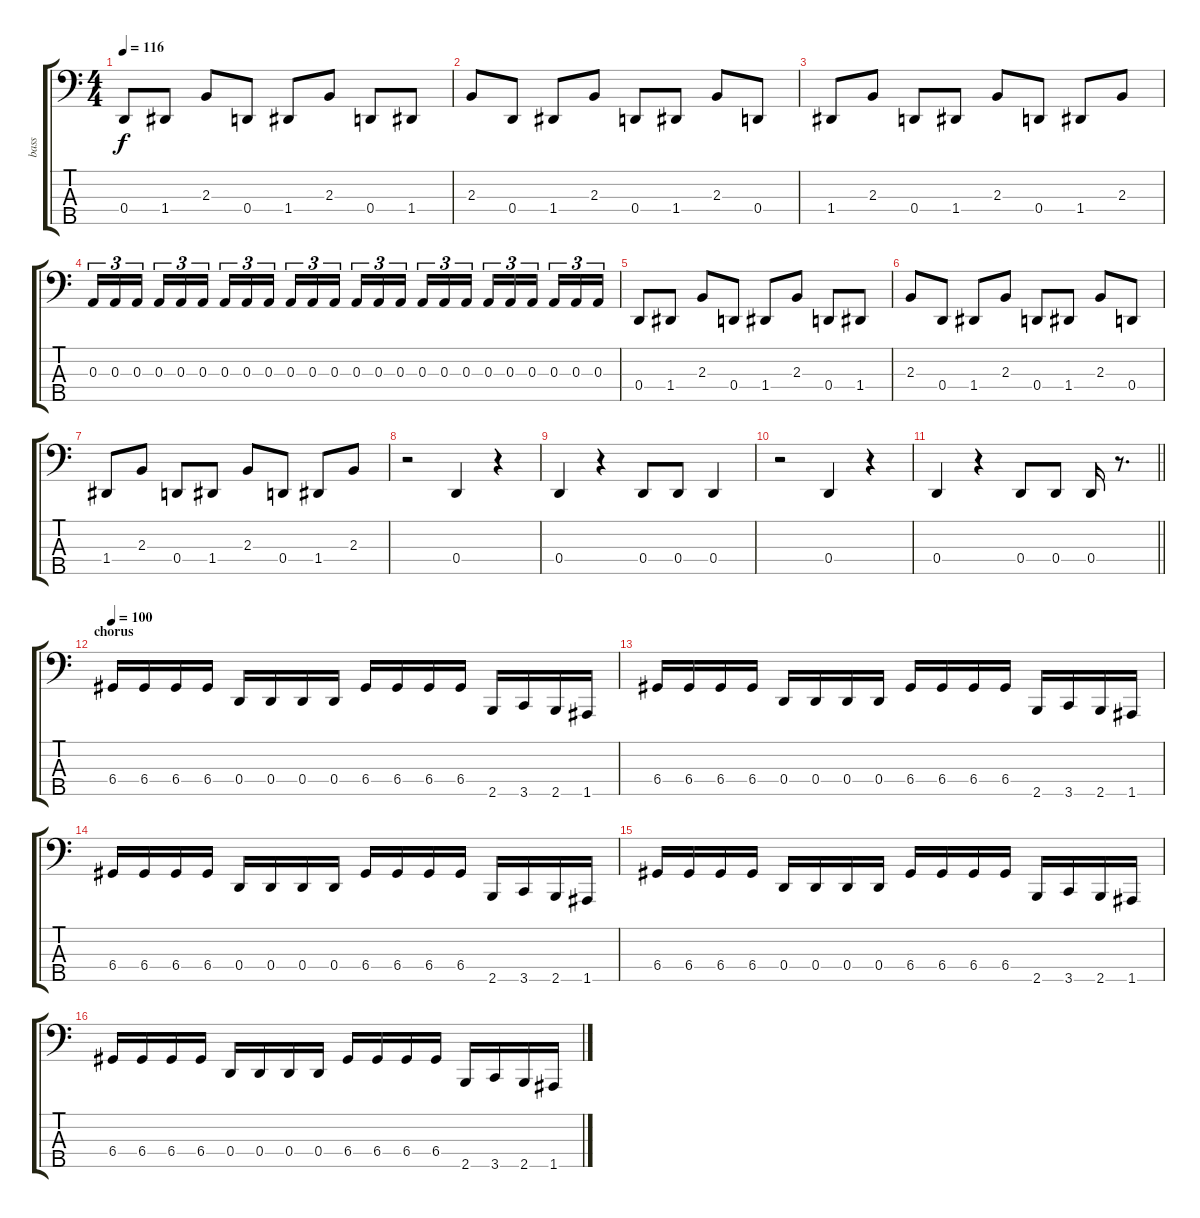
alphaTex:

\track ("bass" "bass") {instrument electricbasspick}
\staff {score tabs}
\tuning (G2 D2 A1 D1 A0) {hide}
\ts (4 4)
\tempo 116
\clef f4
\ks c
0.4.8{dy f} 1.4.8 2.3.8 0.4.8 1.4.8 2.3.8 0.4.8 1.4.8 |
2.3.8 0.4.8 1.4.8 2.3.8 0.4.8 1.4.8 2.3.8 0.4.8 |
1.4.8 2.3.8 0.4.8 1.4.8 2.3.8 0.4.8 1.4.8 2.3.8 |
0.3.16{tu (3 2)} 0.3.16{tu (3 2)} 0.3.16{tu (3 2) beam splitsecondary} 0.3.16{tu (3 2)} 0.3.16{tu (3 2)} 0.3.16{tu (3 2)} 0.3.16{tu (3 2)} 0.3.16{tu (3 2)} 0.3.16{tu (3 2) beam splitsecondary} 0.3.16{tu (3 2)} 0.3.16{tu (3 2)} 0.3.16{tu (3 2)} 0.3.16{tu (3 2)} 0.3.16{tu (3 2)} 0.3.16{tu (3 2) beam splitsecondary} 0.3.16{tu (3 2)} 0.3.16{tu (3 2)} 0.3.16{tu (3 2)} 0.3.16{tu (3 2)} 0.3.16{tu (3 2)} 0.3.16{tu (3 2) beam splitsecondary} 0.3.16{tu (3 2)} 0.3.16{tu (3 2)} 0.3.16{tu (3 2)} |
0.4.8 1.4.8 2.3.8 0.4.8 1.4.8 2.3.8 0.4.8 1.4.8 |
2.3.8 0.4.8 1.4.8 2.3.8 0.4.8 1.4.8 2.3.8 0.4.8 |
1.4.8 2.3.8 0.4.8 1.4.8 2.3.8 0.4.8 1.4.8 2.3.8 |
r.2 0.4.4 r.4 |
0.4.4 r.4 0.4.8 0.4.8 0.4.4 |
r.2 0.4.4 r.4 |
\barLineRight lightlight
0.4.4 r.4 0.4.8 0.4.8 0.4.16 r.8{d} |
\section ("" "chorus")
\tempo 100
6.4.16 6.4.16 6.4.16 6.4.16 0.4.16 0.4.16 0.4.16 0.4.16 6.4.16 6.4.16 6.4.16 6.4.16 2.5.16 3.5.16 2.5.16 1.5.16 |
6.4.16 6.4.16 6.4.16 6.4.16 0.4.16 0.4.16 0.4.16 0.4.16 6.4.16 6.4.16 6.4.16 6.4.16 2.5.16 3.5.16 2.5.16 1.5.16 |
6.4.16 6.4.16 6.4.16 6.4.16 0.4.16 0.4.16 0.4.16 0.4.16 6.4.16 6.4.16 6.4.16 6.4.16 2.5.16 3.5.16 2.5.16 1.5.16 |
6.4.16 6.4.16 6.4.16 6.4.16 0.4.16 0.4.16 0.4.16 0.4.16 6.4.16 6.4.16 6.4.16 6.4.16 2.5.16 3.5.16 2.5.16 1.5.16 |
6.4.16 6.4.16 6.4.16 6.4.16 0.4.16 0.4.16 0.4.16 0.4.16 6.4.16 6.4.16 6.4.16 6.4.16 2.5.16 3.5.16 2.5.16 1.5.16
